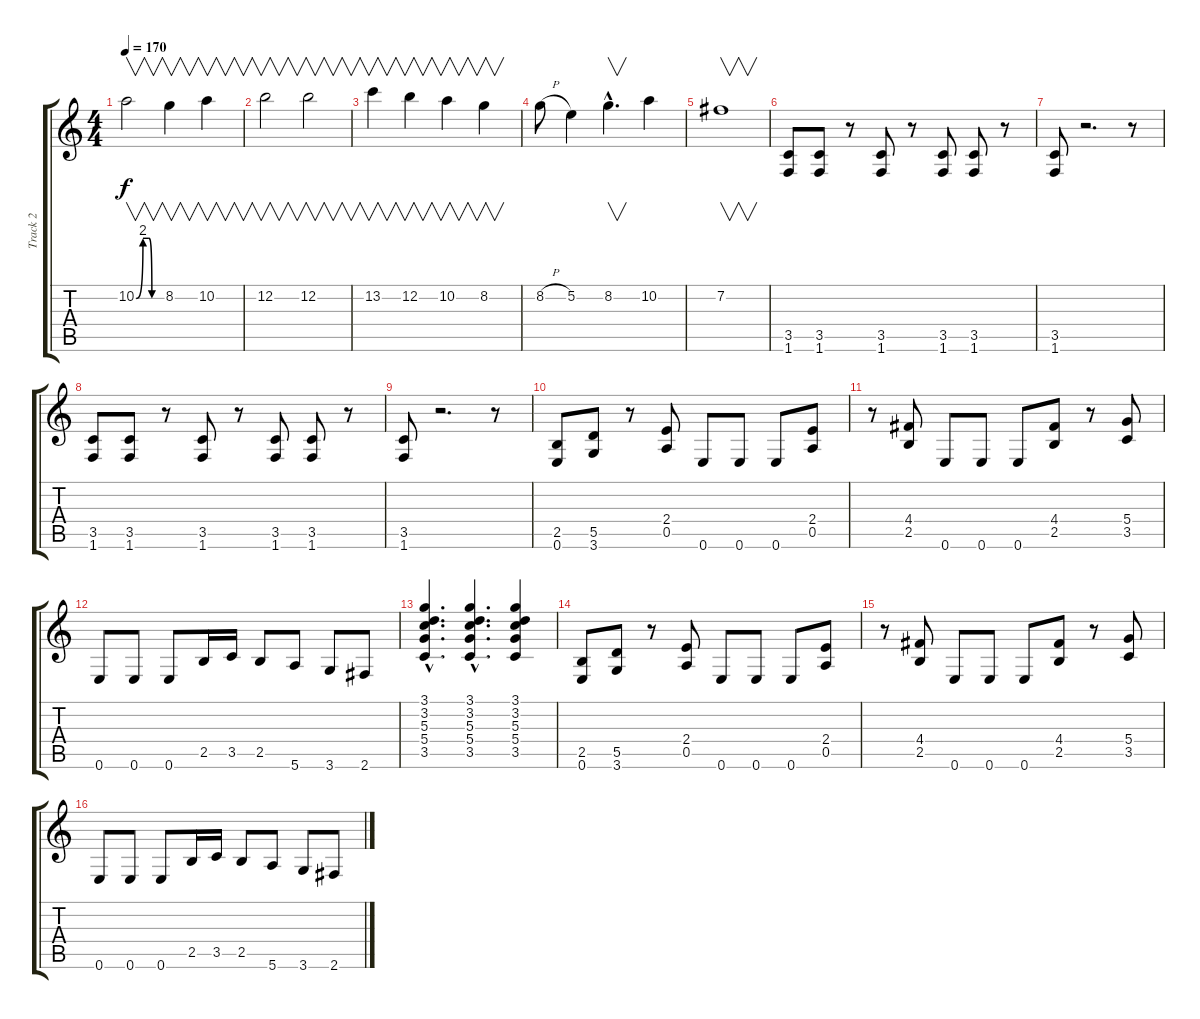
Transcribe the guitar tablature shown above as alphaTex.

\track ("Track 2" "Track 2") {instrument overdrivenguitar}
\staff {score tabs}
\tuning (E4 B3 G3 D3 A2 E2) {hide}
\ts (4 4)
\tempo 170
\clef g2
\ks c
10.2{be (custom 0 0 16 8 30 8 37 0 40 0 60 0)}.2{v dy f} 8.2.4{v} 10.2.4{v} |
12.2.2{v} 12.2.2{v} |
13.2.4{v} 12.2.4{v} 10.2.4{v} 8.2.4{v} |
8.2{h}.8 5.2.4 8.2{hac}.4{v d} 10.2.4 |
7.2.1{v} |
(3.5 1.6).8 (3.5 1.6).8 r.8 (3.5 1.6).8 r.8 (3.5 1.6).8 (3.5 1.6).8 r.8 |
(3.5 1.6).8 r.2{d} r.8 |
(3.5 1.6).8 (3.5 1.6).8 r.8 (3.5 1.6).8 r.8 (3.5 1.6).8 (3.5 1.6).8 r.8 |
(3.5 1.6).8 r.2{d} r.8 |
(2.5 0.6).8 (5.5 3.6).8 r.8 (2.4 0.5).8 0.6.8 0.6.8 0.6.8 (2.4 0.5).8 |
r.8 (4.4 2.5).8 0.6.8 0.6.8 0.6.8 (4.4 2.5).8 r.8 (5.4 3.5).8 |
0.6.8 0.6.8 0.6.8 2.5.16 3.5.16 2.5.8 5.6.8 3.6.8 2.6.8 |
(3.1{hac} 3.2{hac} 5.3{hac} 5.4{hac} 3.5{hac}).4{d} (3.1{hac} 3.2{hac} 5.3{hac} 5.4{hac} 3.5{hac}).4{d} (3.1 3.2 5.3 5.4 3.5).4 |
(2.5 0.6).8 (5.5 3.6).8 r.8 (2.4 0.5).8 0.6.8 0.6.8 0.6.8 (2.4 0.5).8 |
r.8 (4.4 2.5).8 0.6.8 0.6.8 0.6.8 (4.4 2.5).8 r.8 (5.4 3.5).8 |
0.6.8 0.6.8 0.6.8 2.5.16 3.5.16 2.5.8 5.6.8 3.6.8 2.6.8
